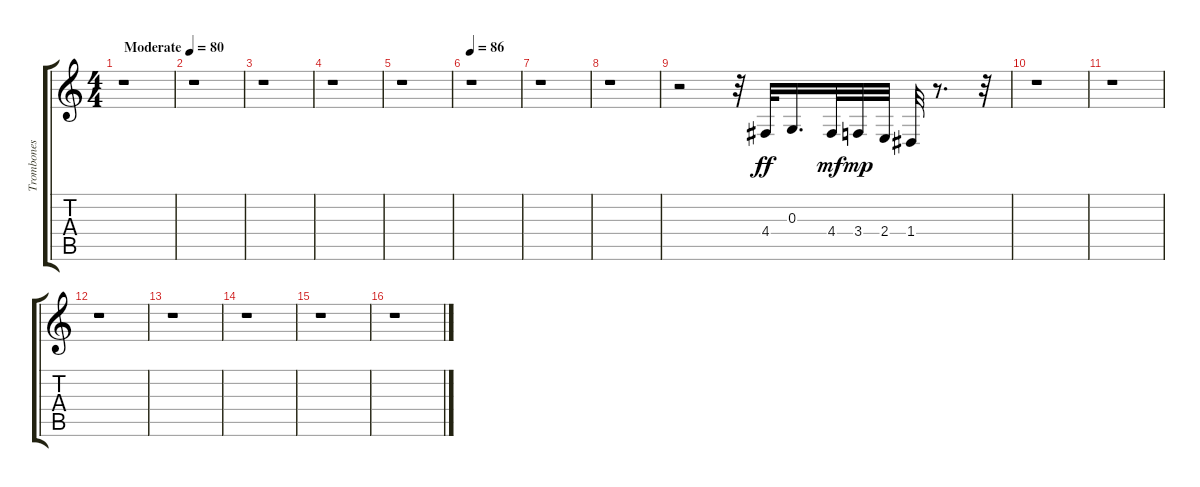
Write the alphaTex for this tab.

\track ("Trombones" "Trombones") {instrument trombone}
\staff {score tabs}
\tuning (E4 B3 G3 D3 A2 E2) {hide}
\ts (4 4)
\tempo (80 "Moderate")
\clef g2
\ks c
r.1{dy ff instrument trombone} |
r.1 |
r.1 |
r.1 |
r.1 |
\tempo 86
r.1 |
r.1 |
r.1 |
r.2 r.32 4.4.32 0.3.16{d} 4.4.32{dy mf} 3.4.32{dy mp} 2.4.32 1.4.32 r.8{d} r.32 |
r.1 |
r.1 |
r.1 |
r.1 |
r.1 |
r.1 |
r.1
